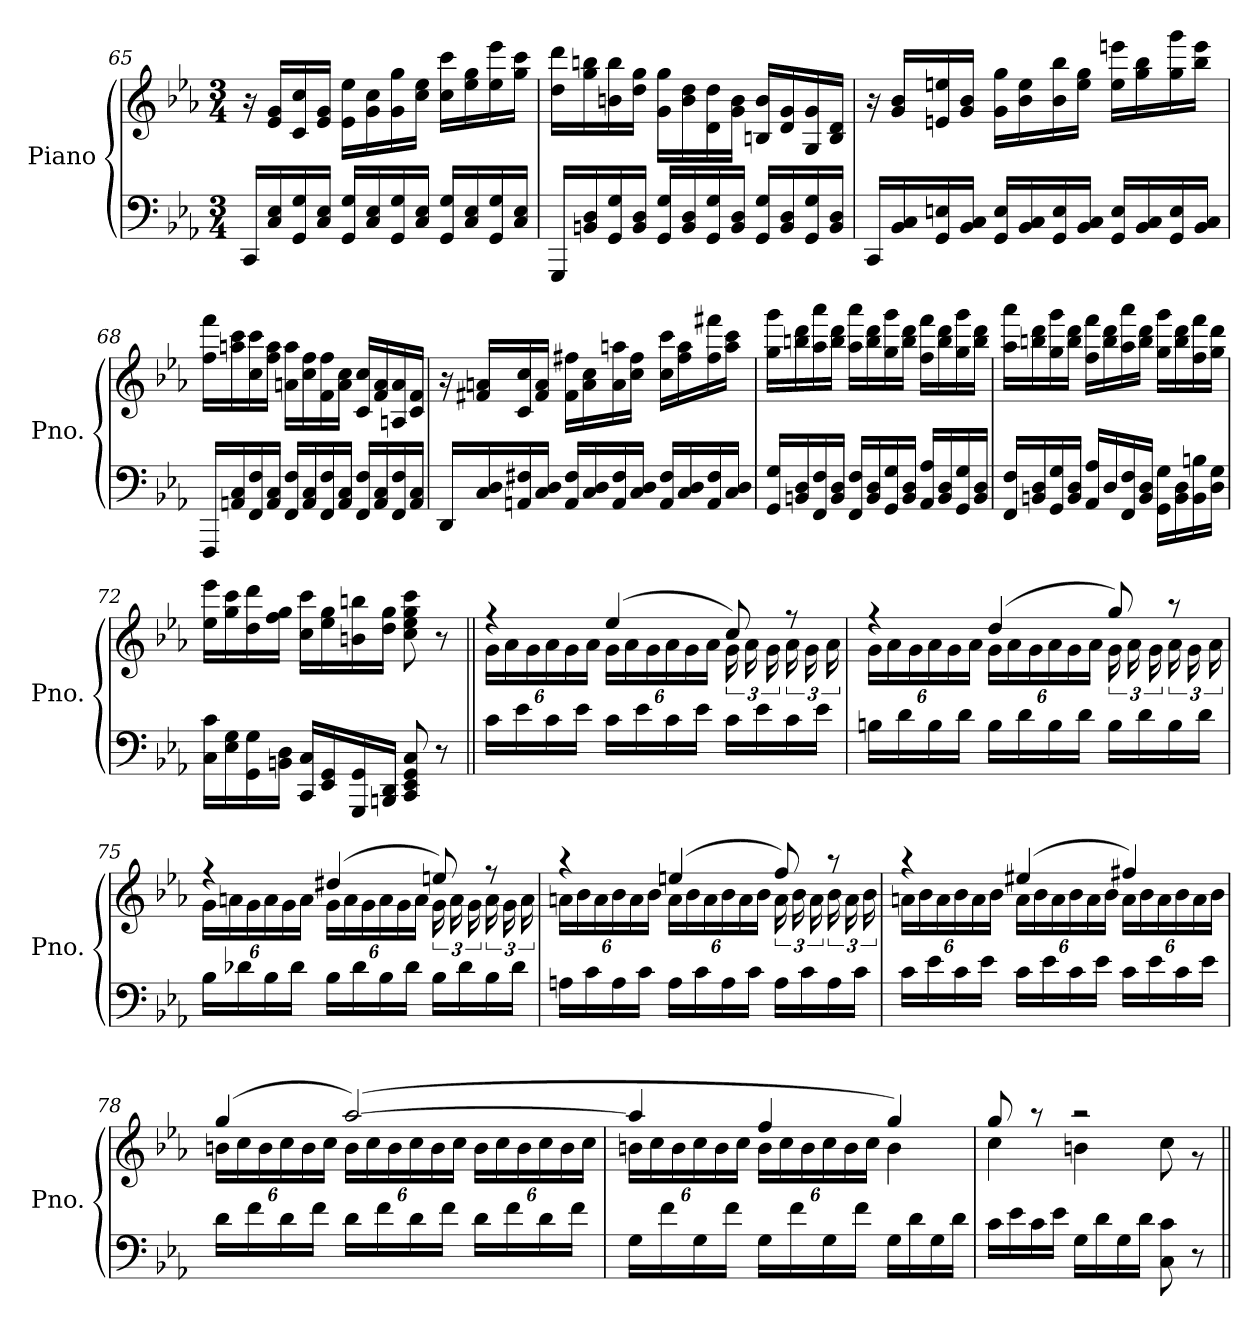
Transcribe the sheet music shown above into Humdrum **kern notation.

**kern	**kern
*part1	*part1
*staff2	*staff1
*I"Piano	*
*I'Pno.	*
*clefF4	*clefG2
*k[b-e-a-]	*k[b-e-a-]
*M3/4	*M3/4
=65	=65
16CC/LL	16r
16C/ 16E-/	16e-/ 16g/LL
16GG/ 16G/	16c/ 16cc/
16C/ 16E-/JJ	16e-/ 16g/JJ
16GG/ 16G/LL	16e-\ 16ee-\LL
16C/ 16E-/	16g\ 16cc\
16GG/ 16G/	16g\ 16gg\
16C/ 16E-/JJ	16cc\ 16ee-\JJ
16GG/ 16G/LL	16cc\ 16ccc\LL
16C/ 16E-/	16ee-\ 16gg\
16GG/ 16G/	16ee-\ 16eee-\
16C/ 16E-/JJ	16gg\ 16ccc\JJ
=66	=66
16GGG/LL	16dd\ 16ddd\LL
16BBn/ 16D/	16gg\ 16bbn\
16GG/ 16G/	16bn\ 16bb\
16BB/ 16D/JJ	16dd\ 16gg\JJ
16GG/ 16G/LL	16g\ 16gg\LL
16BB/ 16D/	16b\ 16dd\
16GG/ 16G/	16d\ 16dd\
16BB/ 16D/JJ	16g\ 16b\JJ
16GG/ 16G/LL	16Bn/ 16b/LL
16BB/ 16D/	16d/ 16g/
16GG/ 16G/	16G/ 16g/
16BB/ 16D/JJ	16B/ 16d/JJ
!!LO:LB:g=z
=67	=67
16CC/LL	16r
16BB-/ 16C/	16g/ 16b-/LL
16GG/ 16En/	16en/ 16een/
16BB-/ 16C/JJ	16g/ 16b-/JJ
16GG/ 16E/LL	16g\ 16gg\LL
16BB-/ 16C/	16b-\ 16ee\
16GG/ 16E/	16b-\ 16bb-\
16BB-/ 16C/JJ	16ee\ 16gg\JJ
16GG/ 16E/LL	16ee\ 16eeen\LL
16BB-/ 16C/	16gg\ 16bb-\
16GG/ 16E/	16gg\ 16ggg\
16BB-/ 16C/JJ	16bb-\ 16eee\JJ
=68	=68
16FFF/LL	16ff\ 16fff\LL
16AAn/ 16C/	16aan\ 16ccc\
16FF/ 16F/	16cc\ 16ccc\
16AA/ 16C/JJ	16ff\ 16aa\JJ
16FF/ 16F/LL	16an\ 16aa\LL
16AA/ 16C/	16cc\ 16ff\
16FF/ 16F/	16f\ 16ff\
16AA/ 16C/JJ	16a\ 16cc\JJ
16FF/ 16F/LL	16c/ 16cc/LL
16AA/ 16C/	16f/ 16a/
16FF/ 16F/	16An/ 16a/
16AA/ 16C/JJ	16c/ 16f/JJ
!!LO:LB:g=z
=69	=69
16DD/LL	16r
16C/ 16D/	16f#X/ 16an/LL
16AAn/ 16F#X/	16c/ 16cc/
16C/ 16D/JJ	16f#/ 16a/JJ
16AA/ 16F#/LL	16f#\ 16ff#X\LL
16C/ 16D/	16a\ 16cc\
16AA/ 16F#/	16a\ 16aan\
16C/ 16D/JJ	16cc\ 16ff#\JJ
16AA/ 16F#/LL	16cc\ 16ccc\LL
16C/ 16D/	16ff#\ 16aa\
16AA/ 16F#/	16ff#\ 16fff#X\
16C/ 16D/JJ	16aa\ 16ccc\JJ
=70	=70
16GG/ 16G/LL	16gg\ 16ggg\LL
16BBn/ 16D/	16bbn\ 16ddd\
16FF/ 16F/	16aa-\ 16aaa-\
16BB/ 16D/JJ	16bb\ 16ddd\JJ
16FF/ 16F/LL	16aa-\ 16aaa-\LL
16BB/ 16D/	16bb\ 16ddd\
16GG/ 16G/	16gg\ 16ggg\
16BB/ 16D/JJ	16bb\ 16ddd\JJ
16AA-/ 16A-/LL	16ff\ 16fff\LL
16BB/ 16D/	16bb\ 16ddd\
16GG/ 16G/	16gg\ 16ggg\
16BB/ 16D/JJ	16bb\ 16ddd\JJ
!!LO:LB:g=z
=71	=71
16FF/ 16F/LL	16aa-\ 16aaa-\LL
16BBn/ 16D/	16bbn\ 16ddd\
16GG/ 16G/	16gg\ 16ggg\
16BB/ 16D/JJ	16bb\ 16ddd\JJ
16AA-/ 16A-/LL	16ff\ 16fff\LL
16D/	16bb\ 16ddd\
16FF/ 16F/	16aa-\ 16aaa-\
16BB/ 16D/JJ	16bb\ 16ddd\JJ
16GG\ 16G\LL	16gg\ 16ggg\LL
16BB\ 16D\	16bb\ 16ddd\
16BB\ 16Bn\	16ff\ 16fff\
16D\ 16G\JJ	16gg\ 16ddd\JJ
=72	=72
16C\ 16c\LL	16ee-\ 16eee-\LL
16E-\ 16G\	16gg\ 16ccc\
16GG\ 16G\	16dd\ 16ddd\
16BBn\ 16D\JJ	16ff\ 16gg\JJ
16CC/ 16C/LL	16cc\ 16ccc\LL
16EE-/ 16GG/	16ee-\ 16gg\
16GGG/ 16GG/	16bn\ 16bbn\
16BBBn/ 16DD/JJ	16dd\ 16gg\JJ
8CC/ 8EE-/ 8GG/ 8C/	8cc\ 8ee-\ 8gg\ 8ccc\
8r	8r
=73||	=73||
*	*^
*	*	*Xbrackettup
16c\LL	4r	24g\LL
.	.	24a-\
16e-\	.	.
.	.	24g\
16c\	.	24a-\
.	.	24g\
16e-\JJ	.	.
.	.	24a-\JJ
16c\LL	(>4ee-/	24g\LL
.	.	24a-\
16e-\	.	.
.	.	24g\
16c\	.	24a-\
.	.	24g\
16e-\JJ	.	.
.	.	24a-\JJ
*	*	*brackettup
16c\LL	8cc/)	24g\
.	.	24a-\
16e-\	.	.
.	.	24g\
16c\	8r	24a-\
.	.	24g\
16e-\JJ	.	.
.	.	24a-\
!!LO:LB:g=z	!!
=74	=74	=74
*	*	*Xbrackettup
16Bn\LL	4r	24g\LL
.	.	24a-\
16d\	.	.
.	.	24g\
16B\	.	24a-\
.	.	24g\
16d\JJ	.	.
.	.	24a-\JJ
16B\LL	(>4dd/	24g\LL
.	.	24a-\
16d\	.	.
.	.	24g\
16B\	.	24a-\
.	.	24g\
16d\JJ	.	.
.	.	24a-\JJ
*	*	*brackettup
16B\LL	8gg/)	24g\
.	.	24a-\
16d\	.	.
.	.	24g\
16B\	8r	24a-\
.	.	24g\
16d\JJ	.	.
.	.	24a-\
=75	=75	=75
*	*	*Xbrackettup
16B-\LL	4r	24g\LL
.	.	24an\
16d-X\	.	.
.	.	24g\
16B-\	.	24a\
.	.	24g\
16d-\JJ	.	.
.	.	24a\JJ
16B-\LL	(>4dd#X/	24g\LL
.	.	24a\
16d-\	.	.
.	.	24g\
16B-\	.	24a\
.	.	24g\
16d-\JJ	.	.
.	.	24a\JJ
*	*	*brackettup
16B-\LL	8een/)	24g\
.	.	24a\
16d-\	.	.
.	.	24g\
16B-\	8r	24a\
.	.	24g\
16d-\JJ	.	.
.	.	24a\
!!LO:PB:g=z	!!
=76	=76	=76
*	*	*Xbrackettup
16An\LL	4r	24an\LL
.	.	24b-\
16c\	.	.
.	.	24a\
16A\	.	24b-\
.	.	24a\
16c\JJ	.	.
.	.	24b-\JJ
16A\LL	(>4een/	24a\LL
.	.	24b-\
16c\	.	.
.	.	24a\
16A\	.	24b-\
.	.	24a\
16c\JJ	.	.
.	.	24b-\JJ
*	*	*brackettup
16A\LL	8ff/)	24a\
.	.	24b-\
16c\	.	.
.	.	24a\
16A\	8r	24b-\
.	.	24a\
16c\JJ	.	.
.	.	24b-\
=77	=77	=77
*	*	*Xbrackettup
16c\LL	4r	24an\LL
.	.	24b-\
16e-\	.	.
.	.	24a\
16c\	.	24b-\
.	.	24a\
16e-\JJ	.	.
.	.	24b-\JJ
16c\LL	(>4ee#X/	24a\LL
.	.	24b-\
16e-\	.	.
.	.	24a\
16c\	.	24b-\
.	.	24a\
16e-\JJ	.	.
.	.	24b-\JJ
16c\LL	4ff#X/)	24a\LL
.	.	24b-\
16e-\	.	.
.	.	24a\
16c\	.	24b-\
.	.	24a\
16e-\JJ	.	.
.	.	24b-\JJ
!!LO:LB:g=z	!!
=78	=78	=78
16d\LL	(>4gg/	24bn\LL
.	.	24cc\
16f\	.	.
.	.	24b\
16d\	.	24cc\
.	.	24b\
16f\JJ	.	.
.	.	24cc\JJ
16d\LL	(>[2aa-/)	24b\LL
.	.	24cc\
16f\	.	.
.	.	24b\
16d\	.	24cc\
.	.	24b\
16f\JJ	.	.
.	.	24cc\JJ
16d\LL	.	24b\LL
.	.	24cc\
16f\	.	.
.	.	24b\
16d\	.	24cc\
.	.	24b\
16f\JJ	.	.
.	.	24cc\JJ
=79	=79	=79
16G\LL	4aa-/]	24bn\LL
.	.	24cc\
16f\	.	.
.	.	24b\
16G\	.	24cc\
.	.	24b\
16f\JJ	.	.
.	.	24cc\JJ
16G\LL	4ff/	24b\LL
.	.	24cc\
16f\	.	.
.	.	24b\
16G\	.	24cc\
.	.	24b\
16f\JJ	.	.
.	.	24cc\JJ
16G\LL	4gg/)	4b\
16d\	.	.
16G\	.	.
16d\JJ	.	.
=80	=80	=80
16c\LL	8gg/	4cc\
16e-\	.	.
16c\	8r	.
16e-\JJ	.	.
16G\LL	2r	4bn\
16d\	.	.
16G\	.	.
16d\JJ	.	.
8C\ 8c\	.	8cc\
8r	.	8r
*	*v	*v
=||	=||
*-	*-
